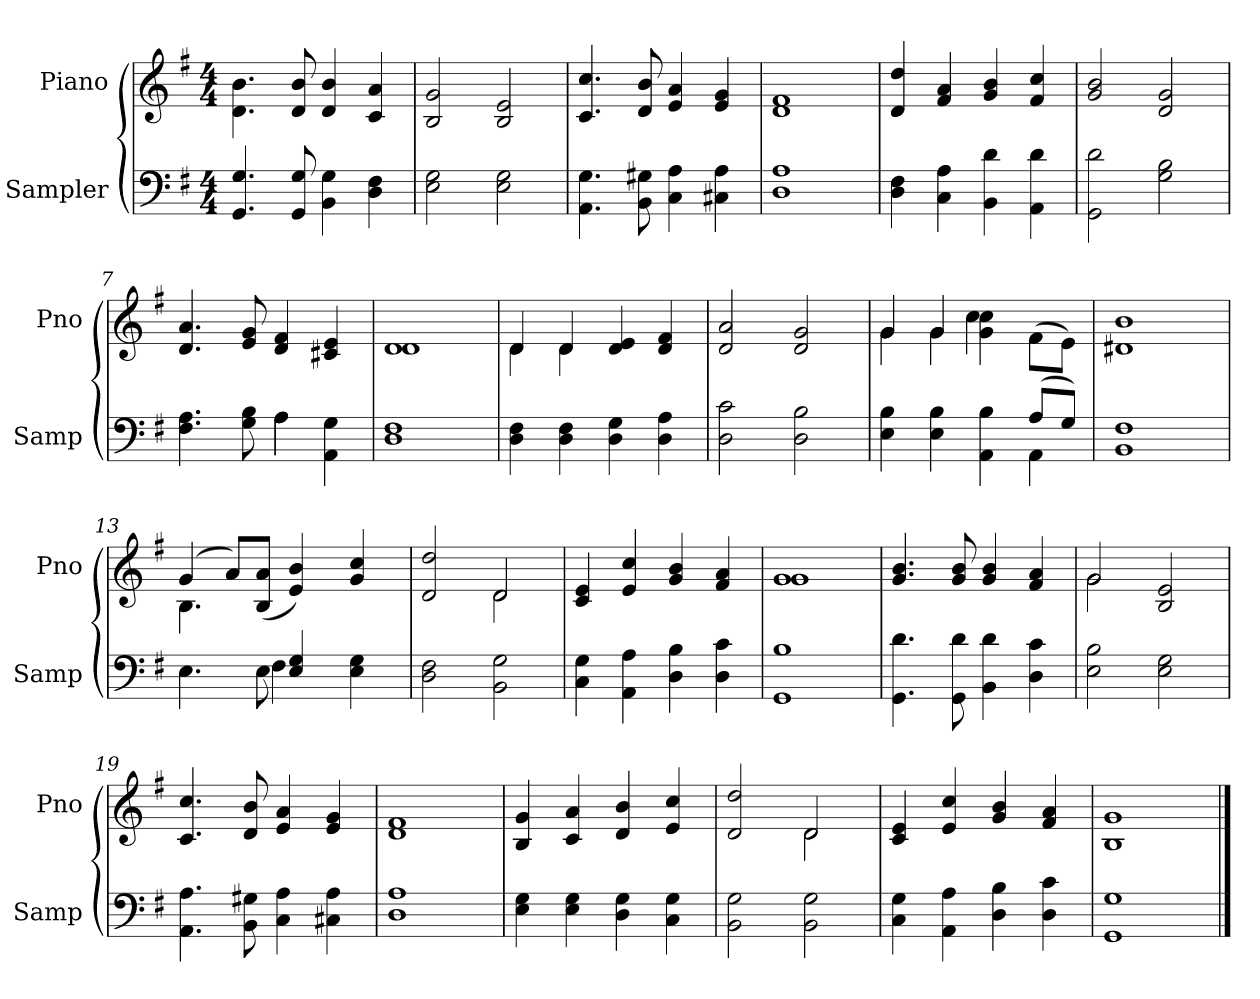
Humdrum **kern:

**kern	**kern
*part2	*part1
*staff2	*staff1
*I"Sampler	*I"Piano
*I'Samp	*I'Pno
*clefF4	*clefG2
*k[f#]	*k[f#]
*G:	*G:
*M4/4	*M4/4
=1	=1
4.GG 4.G	4.d\ 4.b\
8GG 8G	8d 8b
4BB 4G	4d 4b
4D 4F#	4c 4a
=2	=2
2E 2G	2B 2g
2E 2G	2B 2e
=3	=3
4.AA 4.G	4.c 4.cc
8BB 8G#X	8d 8b
4C 4A	4e 4a
4C#X 4A	4e 4g
=4	=4
1D 1A	1d 1f#
=5	=5
4D 4F#	4d 4dd
4C 4A	4f# 4a
4BB 4d	4g 4b
4AA 4d	4f# 4cc
=6	=6
2GG 2d	2g 2b
2G 2B	2d 2g
=7	=7
*^	*
4.F# 4.A	2ryy	4.d 4.a
8G 8B	.	8e 8g
4A\	4A	4d 4f#
4AA 4G	4ryy	4c#X 4e
*v	*v	*
=8	=8
*	*^
1D 1F#	1d/	1d
=9	=9	=9
4D 4F#	4d/	4d
4D 4F#	4d/	4d
4D 4G	4d 4e	2ryy
4D 4A	4d 4f#	.
*	*v	*v
=10	=10
2D 2c	2d 2a
2D 2B	2d 2g
=11	=11
*^	*^
4E 4B	2.ryy	4g/	4g
4E 4B	.	4g/	4g
4AA 4B	.	4g\ 4cc\	4cc
(8A/L	4AA	(8f#\L	4ryy
8G/J)	.	8e\J)	.
*v	*v	*	*
*	*v	*v
=12	=12
1BB 1F#	1d#X 1b
=13	=13
*^	*^
4.E\	4.ryy	(4g/	4.B
.	.	8a/L)	.
8E\	4F#	(8B/ 8a/J	2ryy
4E 4G	.	4e/ 4b/)	.
.	4.ryy	.	.
4E 4G	.	4g 4cc	.
.	.	.	8ryy
*v	*v	*	*
=14	=14	=14
2D 2F#	2d 2dd	2ryy
2BB 2G	2d/	2d
*	*v	*v
=15	=15
4C 4G	4c 4e
4AA 4A	4e 4cc
4D 4B	4g 4b
4D 4c	4f# 4a
=16	=16
*	*^
1GG 1B	1g/	1g
*	*v	*v
=17	=17
4.GG 4.d	4.g 4.b
8GG 8d	8g 8b
4BB 4d	4g 4b
4D 4c	4f# 4a
=18	=18
*	*^
2E 2B	2g/	2g
2E 2G	2B 2e	2ryy
*	*v	*v
=19	=19
4.AA 4.A	4.c 4.cc
8BB 8G#X	8d 8b
4C 4A	4e 4a
4C#X 4A	4e 4g
=20	=20
1D 1A	1d 1f#
=21	=21
4E 4G	4B 4g
4E 4G	4c 4a
4D 4G	4d 4b
4C 4G	4e 4cc
=22	=22
*	*^
2BB 2G	2d 2dd	2ryy
2BB 2G	2d/	2d
*	*v	*v
=23	=23
4C 4G	4c 4e
4AA 4A	4e 4cc
4D 4B	4g 4b
4D 4c	4f# 4a
=24	=24
1GG 1G	1B 1g
==	==
*-	*-
